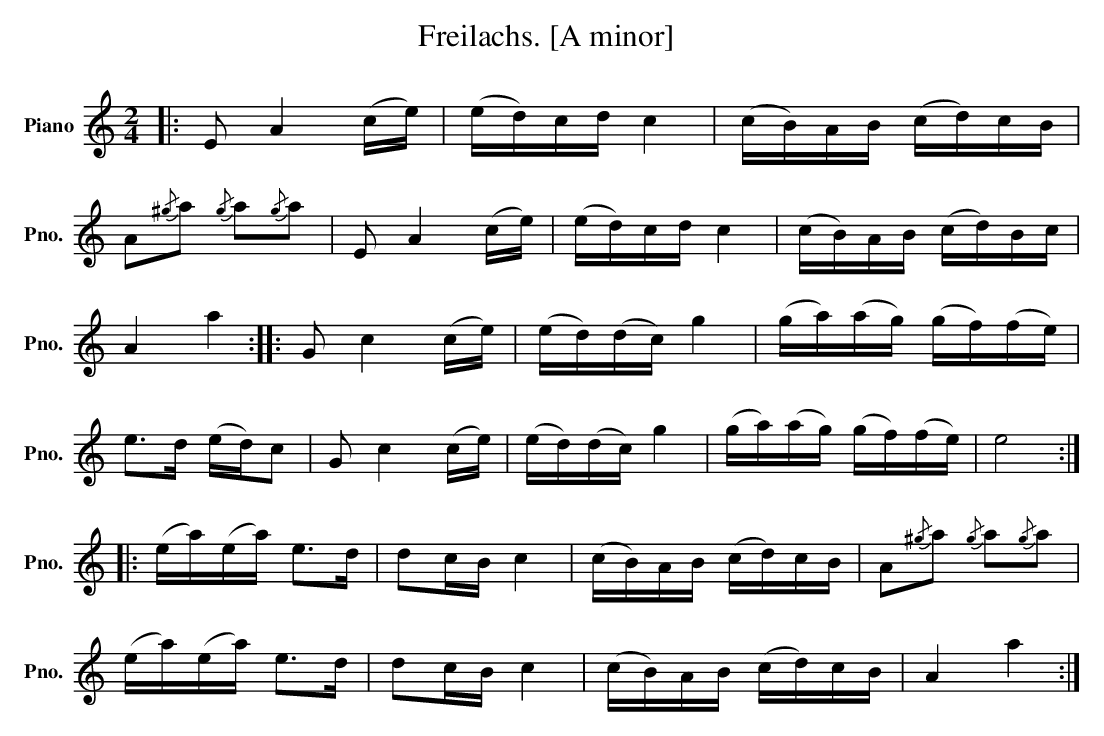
X:1
T:Freilachs. [A minor]
L:1/16
M:2/4
K:C
V:1 treble nm="Piano" snm="Pno."
V:1
|: E2 A4 (ce) | (ed)cd c4 | (cB)AB (cd)cB |$ A2{/^g}a2{/g} a2{/g}a2 | E2 A4 (ce) | (ed)cd c4 | %6
 (cB)AB (cd)Bc |$ A4 a4 :: G2 c4 (ce) | (ed)(dc) g4 | (ga)(ag) (gf)(fe) |$ e2>d2 (ed)c2 | %12
 G2 c4 (ce) | (ed)(dc) g4 | (ga)(ag) (gf)(fe) | e8 ::$ (ea)(ea) e2>d2 | d2cB c4 | (cB)AB (cd)cB | %19
 A2{/^g}a2{/g} a2{/g}a2 |$ (ea)(ea) e2>d2 | d2cB c4 | (cB)AB (cd)cB | A4 a4 :| %24
